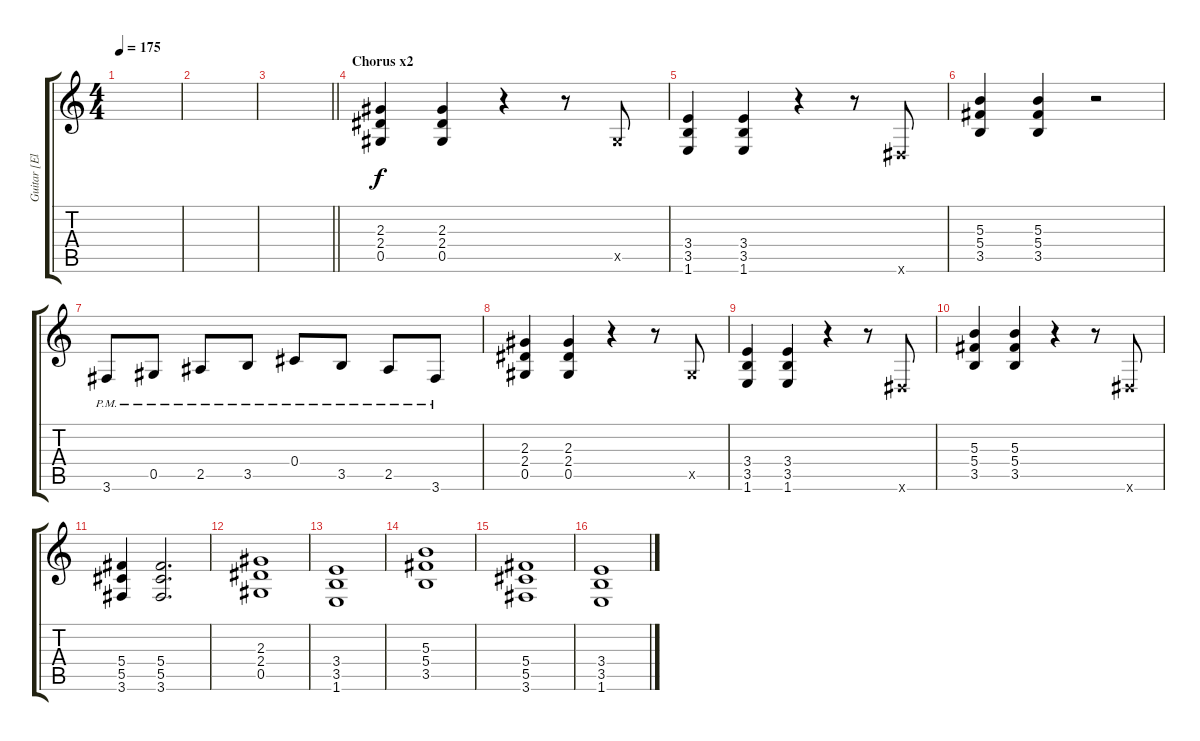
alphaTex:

\track ("Guitar [Electric]" "Guitar [El") {instrument distortionguitar}
\staff {score tabs}
\tuning (Eb4 Bb3 Gb3 Db3 Ab2 Eb2) {hide}
\ts (4 4)
\tempo 175
\clef g2
\ks c
|
|
\barLineRight lightlight
|
\section ("" "Chorus x2")
(2.3 2.4 0.5).4 (2.3 2.4 0.5).4 r.4 r.8 0.5{x}.8 |
(3.4 3.5 1.6).4 (3.4 3.5 1.6).4 r.4 r.8 0.6{x}.8 |
(5.3 5.4 3.5).4 (5.3 5.4 3.5).4 r.2 |
3.6{pm}.8 0.5{pm}.8 2.5{pm}.8 3.5{pm}.8 0.4{pm}.8 3.5{pm}.8 2.5{pm}.8 3.6{pm}.8 |
(2.3 2.4 0.5).4 (2.3 2.4 0.5).4 r.4 r.8 0.5{x}.8 |
(3.4 3.5 1.6).4 (3.4 3.5 1.6).4 r.4 r.8 0.6{x}.8 |
(5.3 5.4 3.5).4 (5.3 5.4 3.5).4 r.4 r.8 0.6{x}.8 |
(5.4 5.5 3.6).4 (5.4 5.5 3.6).2{d} |
(2.3 2.4 0.5).1 |
(3.4 3.5 1.6).1 |
(5.3 5.4 3.5).1 |
(5.4 5.5 3.6).1 |
(3.4 3.5 1.6).1
